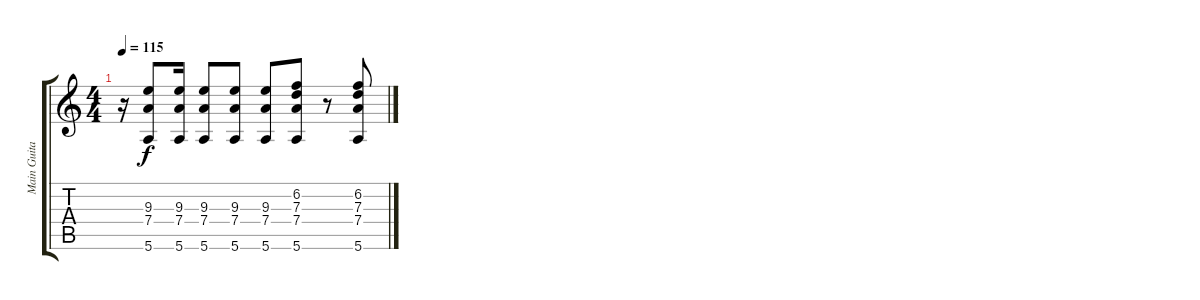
\track ("Main Guitar" "Main Guita") {instrument electricguitarclean}
\staff {score tabs}
\tuning (E4 B3 G3 D3 A2 E2) {hide}
\ts (4 4)
\tempo 115
\clef g2
\ks c
r.16{dy f} (9.3 7.4 5.6).8 (9.3 7.4 5.6).16 (9.3 7.4 5.6).8 (9.3 7.4 5.6).8 (9.3 7.4 5.6).8 (6.2 7.3 7.4 5.6).8 r.8 (6.2 7.3 7.4 5.6).8
